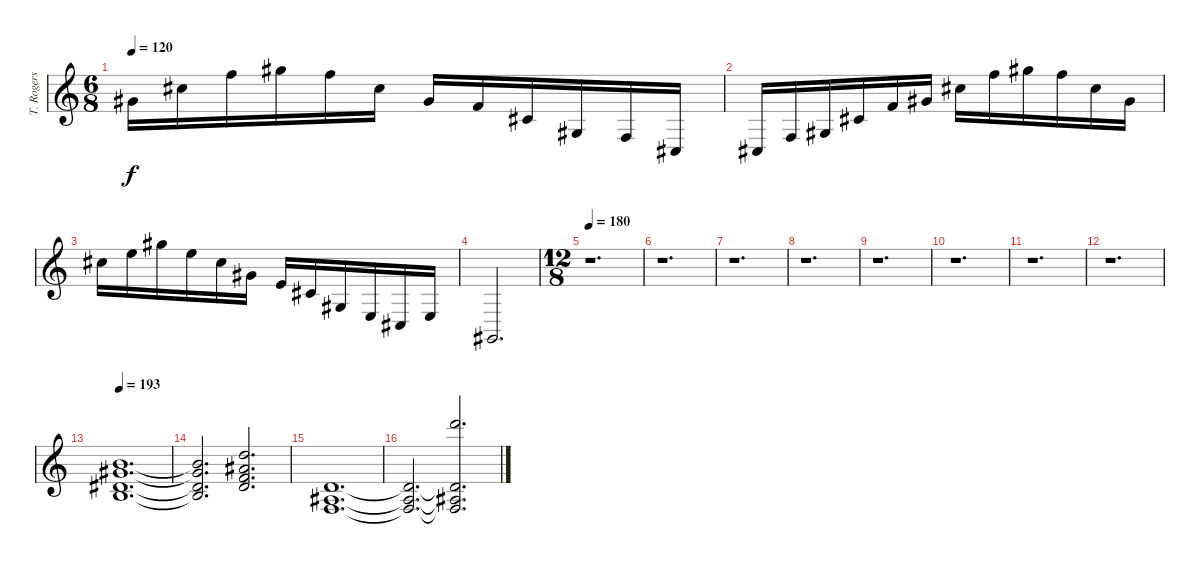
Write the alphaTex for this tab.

\track ("T. Rogers Keys" "T. Rogers ") {instrument acousticgrandpiano}
\staff {score}
\tuning (Db4 Ab3 E3 B2 Gb2 Db2) {hide}
\ts (6 8)
\tempo 120
\clef g2
\ks c
16.3.16{dy f} 17.2.16 16.1.16 19.1.16 16.1.16 17.2.16 16.3.16 18.4.16 19.5.16 14.5.16 16.6.16 12.6.16 |
12.6.16 16.6.16 14.5.16 19.5.16 18.4.16 16.3.16 17.2.16 16.1.16 19.1.16 16.1.16 17.2.16 16.3.16 |
17.2.16 15.1.16 19.1.16 15.1.16 17.2.16 16.3.16 17.4.16 19.5.16 14.5.16 15.6.16 12.6.16 15.6.16 |
7.6.2{d} |
\ts (12 8)
\tempo 180
r.1{d} |
r.1{d} |
r.1{d} |
r.1{d} |
r.1{d} |
r.1{d} |
r.1{d} |
r.1{d} |
\tempo 193
(10.1 12.2 11.3 12.4).1{d instrument synthstrings1} |
(10.1{t} 12.2{t} 11.3{t} 12.4{t}).2{d} (13.1 14.2 13.3 15.4).2{d} |
(15.4 16.5 16.6).1{d} |
(15.4{t} 16.5{t} 16.6{t}).2{d} (25.1 15.4{t} 16.5{t} 16.6{t}).2{d}
